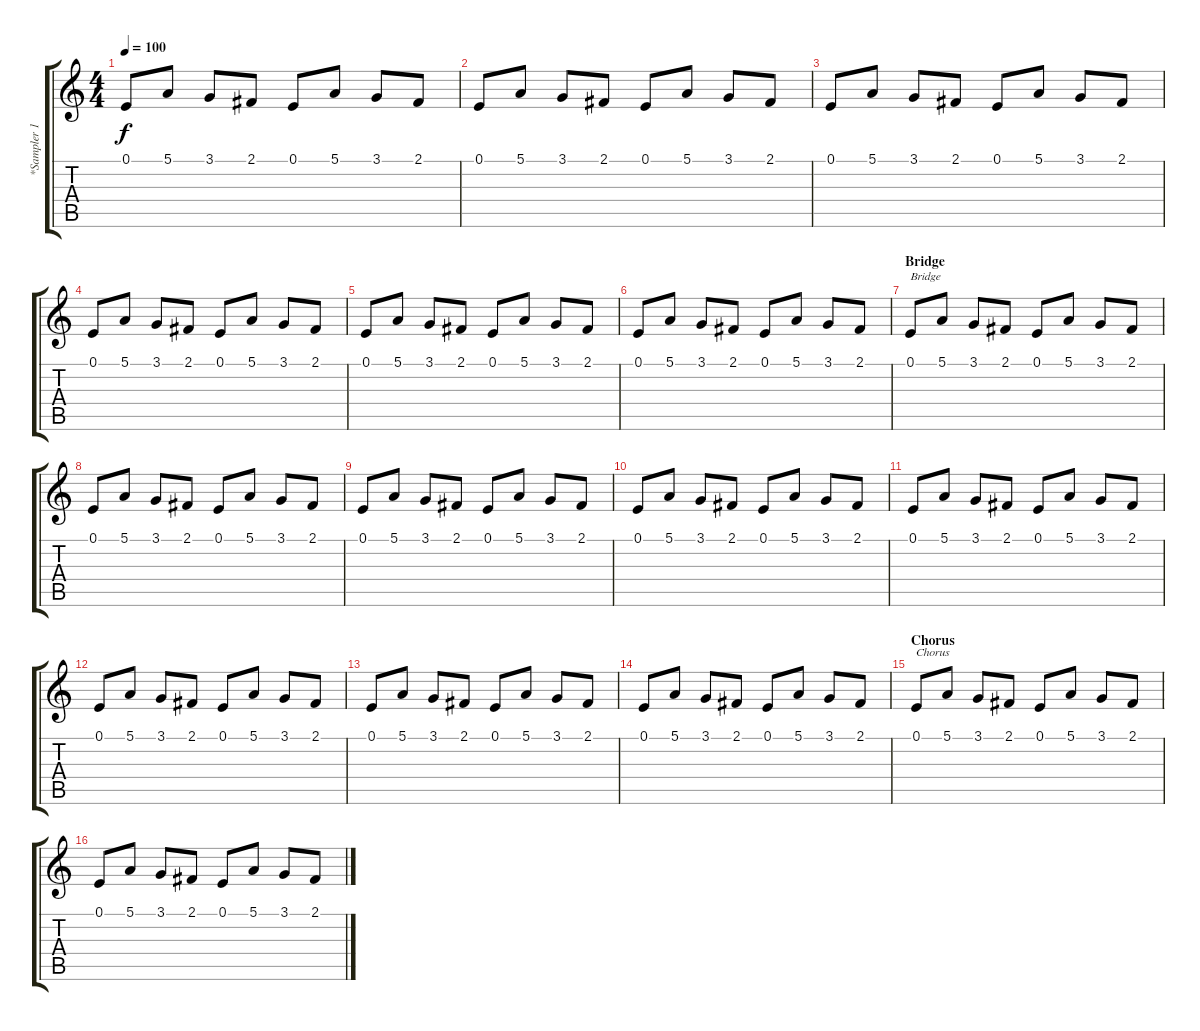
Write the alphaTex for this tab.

\track ("*Sampler 1 - Sampled piano (Mr.Hahn)" "*Sampler 1") {instrument electricpiano1}
\staff {score tabs}
\tuning (E4 B3 G3 D3 A2 E2) {hide}
\ts (4 4)
\tempo 100
\clef g2
\ks c
0.1.8{dy f} 5.1.8 3.1.8 2.1.8 0.1.8 5.1.8 3.1.8 2.1.8 |
0.1.8 5.1.8 3.1.8 2.1.8 0.1.8 5.1.8 3.1.8 2.1.8 |
0.1.8 5.1.8 3.1.8 2.1.8 0.1.8 5.1.8 3.1.8 2.1.8 |
0.1.8 5.1.8 3.1.8 2.1.8 0.1.8 5.1.8 3.1.8 2.1.8 |
0.1.8 5.1.8 3.1.8 2.1.8 0.1.8 5.1.8 3.1.8 2.1.8 |
0.1.8 5.1.8 3.1.8 2.1.8 0.1.8 5.1.8 3.1.8 2.1.8 |
\section ("" "Bridge")
0.1.8{txt "Bridge"} 5.1.8 3.1.8 2.1.8 0.1.8 5.1.8 3.1.8 2.1.8 |
0.1.8 5.1.8 3.1.8 2.1.8 0.1.8 5.1.8 3.1.8 2.1.8 |
0.1.8 5.1.8 3.1.8 2.1.8 0.1.8 5.1.8 3.1.8 2.1.8 |
0.1.8 5.1.8 3.1.8 2.1.8 0.1.8 5.1.8 3.1.8 2.1.8 |
0.1.8 5.1.8 3.1.8 2.1.8 0.1.8 5.1.8 3.1.8 2.1.8 |
0.1.8 5.1.8 3.1.8 2.1.8 0.1.8 5.1.8 3.1.8 2.1.8 |
0.1.8 5.1.8 3.1.8 2.1.8 0.1.8 5.1.8 3.1.8 2.1.8 |
0.1.8 5.1.8 3.1.8 2.1.8 0.1.8 5.1.8 3.1.8 2.1.8 |
\section ("" "Chorus")
0.1.8{txt "Chorus"} 5.1.8 3.1.8 2.1.8 0.1.8 5.1.8 3.1.8 2.1.8 |
0.1.8 5.1.8 3.1.8 2.1.8 0.1.8 5.1.8 3.1.8 2.1.8
